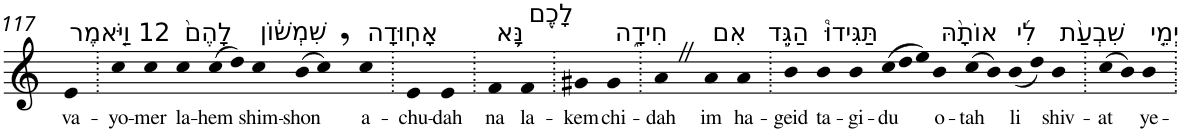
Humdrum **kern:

**kern	**text
*part1	*part1
*staff1	*staff1
*I"Piano	*
*I'Pno	*
!!LO:PB:g=z
*clefG2	*
*k[]	*
=117	=117
!LO:TX:a:t=12 וַיֹּ֤אמֶר	!
!	!LO:LY:b
4e	va-
=118.	=118.
!	!LO:LY:b
4cc	-yo-
!	!LO:LY:b
4cc	-mer
!LO:TX:a:t=לָהֶם֙	!
!	!LO:LY:b
4cc	la-
!	!LO:LY:b
(>8cc	-hem
8dd)	.
!LO:TX:a:t=שִׁמְשׁ֔וֹן	!
!	!LO:LY:b
4cc	shim-
!	!LO:LY:b
(>8b	-shon
8cc,)	.
!LO:TX:a:t=אָחֽוּדָה	!
!	!LO:LY:b
4cc	a-
=119.	=119.
!	!LO:LY:b
4e	-chu-
!	!LO:LY:b
4e	-dah
=120.	=120.
!LO:TX:a:t=נָּ֥א	!
!	!LO:LY:b
4f	na
!LO:TX:a:t=לָכֶ֖ם	!
!	!LO:LY:b
4f	la-
=121.	=121.
!	!LO:LY:b
4g#X	-kem
!LO:TX:a:t=חִידָ֑ה	!
!	!LO:LY:b
4g#	chi-
=122.	=122.
!	!LO:LY:b
4aZ	-dah
!LO:TX:a:t=אִם	!
!	!LO:LY:b
4a	im
!LO:TX:a:t=הַגֵּ֣ד	!
!	!LO:LY:b
4a	ha-
=123.	=123.
!	!LO:LY:b
4b	-geid
!LO:TX:a:t=תַּגִּידוּ֩	!
!	!LO:LY:b
4b	ta-
!	!LO:LY:b
4b	-gi-
*Xtuplet	*
!	!LO:LY:b
(>12cc	-du
12dd	.
12ee)	.
!LO:TX:a:t=אוֹתָ֨הּ	!
!	!LO:LY:b
4b	o-
!	!LO:LY:b
(>8cc	-tah
8b)	.
!LO:TX:a:t=לִ֜י	!
!	!LO:LY:b
(<8b	li
8dd)	.
!LO:TX:a:t=שִׁבְעַ֨ת	!
!	!LO:LY:b
4b	shiv-
=124.	=124.
!	!LO:LY:b
(>8cc	-at
8b)	.
!LO:TX:a:t=יְמֵ֤י	!
!	!LO:LY:b
4b	ye-
=.	=.
*-	*-
